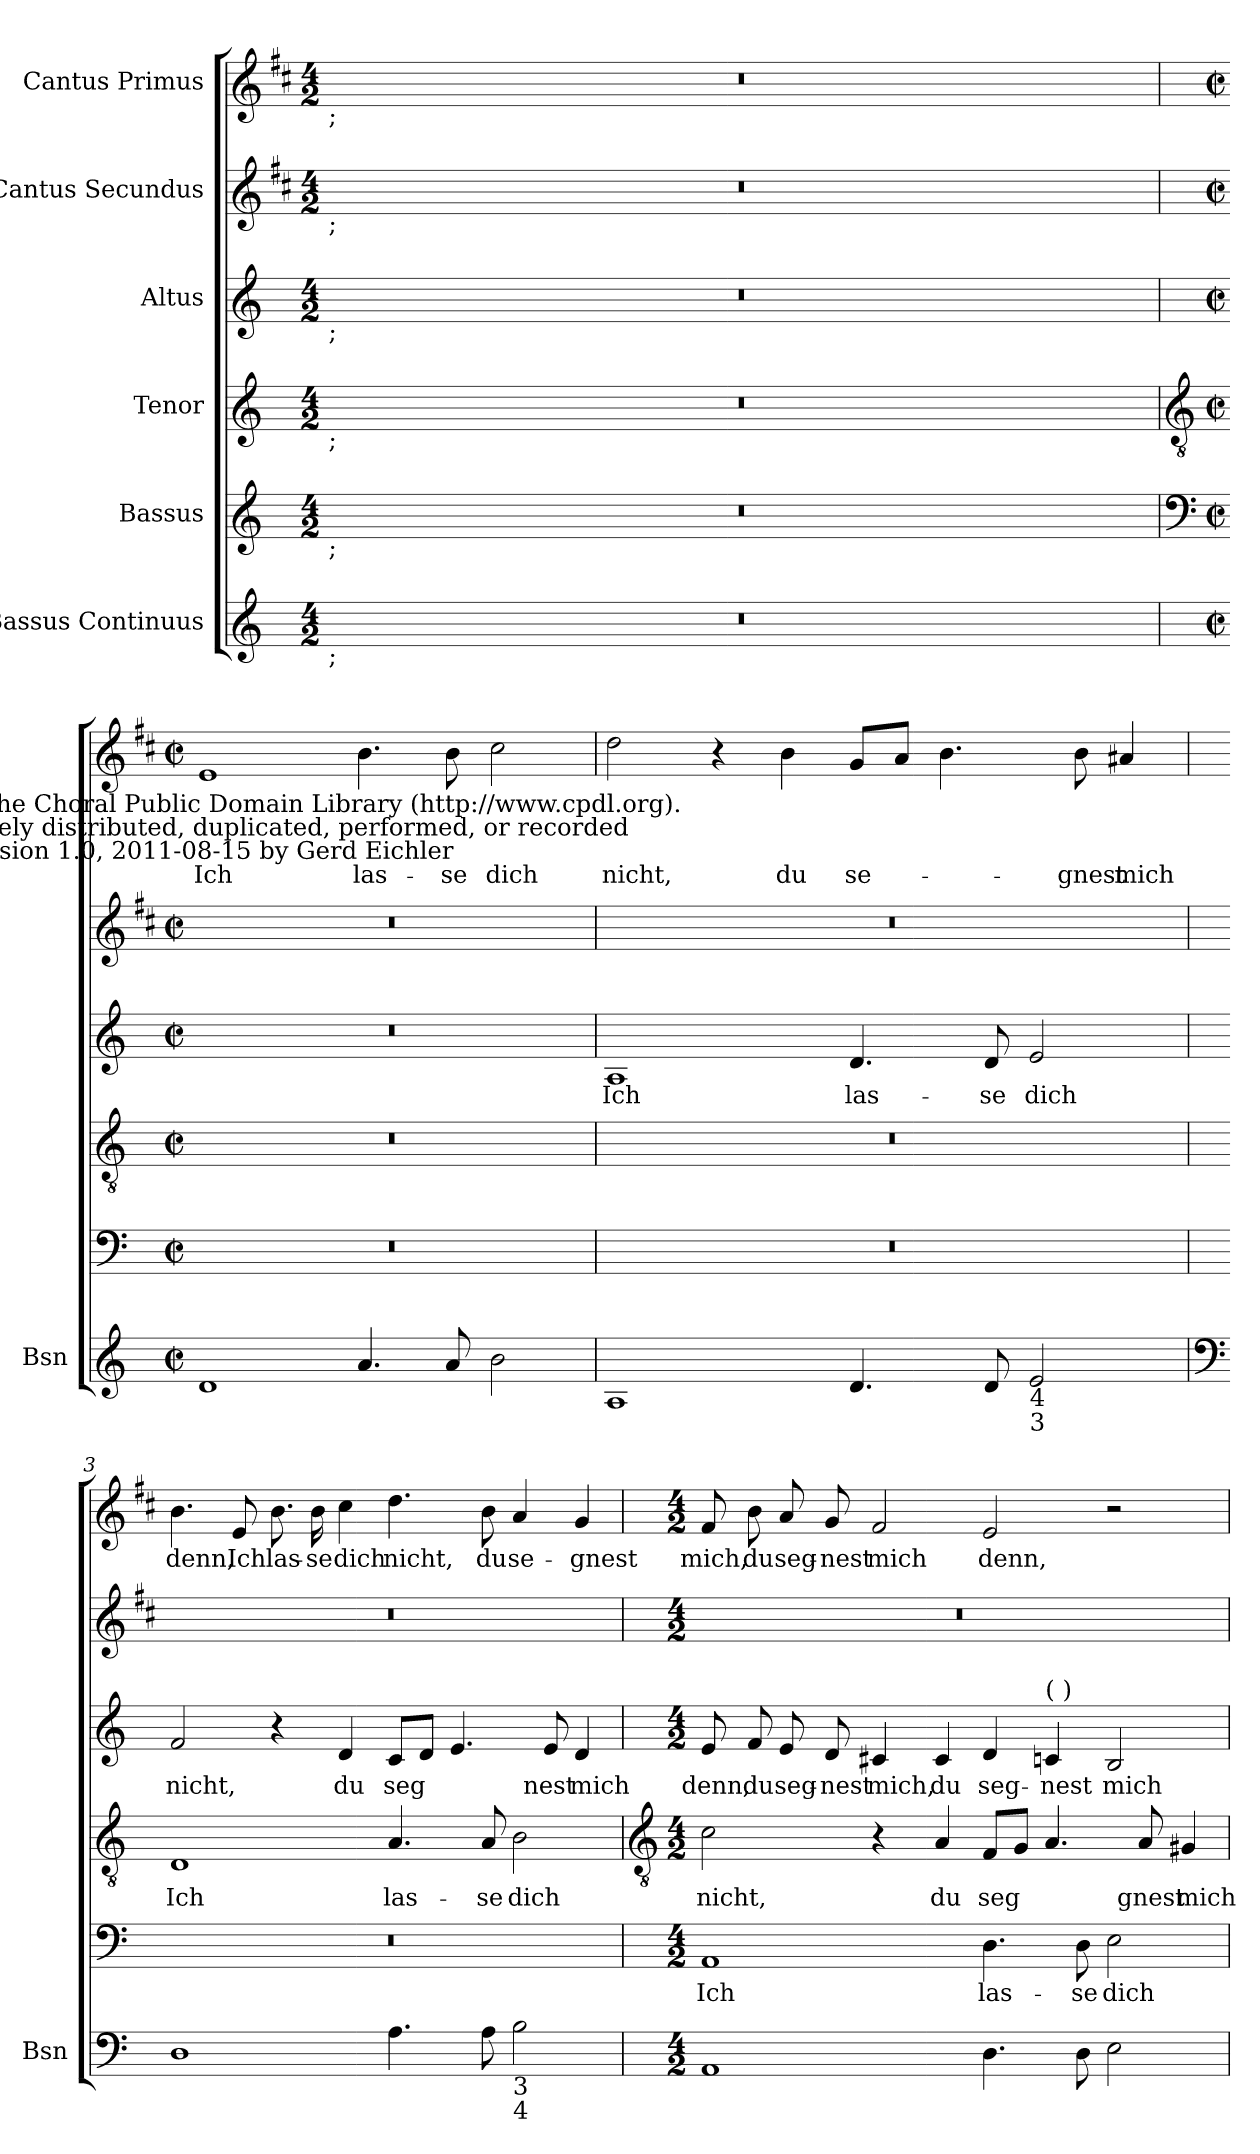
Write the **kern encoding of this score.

**kern	**kern	**text	**kern	**text	**kern	**text	**kern	**kern	**text
*part6	*part5	*part5	*part4	*part4	*part3	*part3	*part2	*part1	*part1
*staff6	*staff5	*staff5	*staff4	*staff4	*staff3	*staff3	*staff2	*staff1	*staff1
*I"Bassus Continuus	*I"Bassus	*	*I"Tenor	*	*I"Altus	*	*I"Cantus Secundus	*I"Cantus Primus	*
*I'Bsn	*	*	*	*	*	*	*	*	*
*clefG2	*clefG2	*	*clefG2	*	*clefG2	*	*clefG2	*clefG2	*
*	*	*	*	*	*	*	*ITrd1c2	*ITrd1c2	*
*k[]	*k[]	*	*k[]	*	*k[]	*	*k[]	*k[]	*
*C:	*C:	*	*C:	*	*C:	*	*C:	*C:	*
*M4/2	*M4/2	*	*M4/2	*	*M4/2	*	*M4/2	*M4/2	*
=	=	=	=	=	=	=	=	=	=
!	!	!	!	!	!	!	!	!LO:TX:b:t=;	!
!	!	!	!	!	!	!	!LO:TX:b:t=;	!	!
!	!	!	!	!	!LO:TX:b:t=;	!	!	!	!
!	!	!	!LO:TX:b:t=;	!	!	!	!	!	!
!	!LO:TX:b:t=;	!	!	!	!	!	!	!	!
!LO:TX:b:t=;	!	!	!	!	!	!	!	!	!
0r	0r	.	0r	.	0r	.	0r	0r	.
!!LO:LB:g=z
=1	=1	=1	=1	=1	=1	=1	=1	=1	=1
*	*clefF4	*	*clefGv2	*	*	*	*	*	*
*M4/2	*M4/2	*	*M4/2	*	*M4/2	*	*M4/2	*M4/2	*
*met(c|)	*met(c|)	*	*met(c|)	*	*met(c|)	*	*met(c|)	*met(c|)	*
!	!	!	!	!	!	!	!	!LO:TX:b:cj:t=Copyright © 2011 by the Choral Public Domain Library (http&colon;//www.cpdl.org).\nEdition may be freely distributed, duplicated, performed, or recorded\nRevision 1.0, 2011-08-15 by Gerd Eichler	!
!	!	!	!	!	!	!	!	!	!LO:LY:b
1d	0r	.	0r	.	0r	.	0r	1d	Ich
!	!	!	!	!	!	!	!	!	!LO:LY:b
4.a	.	.	.	.	.	.	.	4.a	las-
!	!	!	!	!	!	!	!	!	!LO:LY:b
8a	.	.	.	.	.	.	.	8a	-se
!	!	!	!	!	!	!	!	!	!LO:LY:b
2b	.	.	.	.	.	.	.	2b	dich
=2	=2	=2	=2	=2	=2	=2	=2	=2	=2
!	!	!	!	!	!	!LO:LY:b	!	!	!LO:LY:b
1A	0r	.	0r	.	1A	Ich	0r	2cc	nicht,
.	.	.	.	.	.	.	.	4r	.
!	!	!	!	!	!	!	!	!	!LO:LY:b
.	.	.	.	.	.	.	.	4a	du
!	!	!	!	!	!	!LO:LY:b	!	!	!LO:LY:b
4.d	.	.	.	.	4.d	las-	.	8fL	se-
.	.	.	.	.	.	.	.	8gJ	.
.	.	.	.	.	.	.	.	4.a	.
!	!	!	!	!	!	!LO:LY:b	!	!	!
8d	.	.	.	.	8d	-se	.	.	.
!LO:TX:b:t=4	!	!	!	!	!	!	!	!	!
!LO:TX:b:t=3	!	!	!	!	!	!	!	!	!
!	!	!	!	!	!	!LO:LY:b	!	!	!
2e	.	.	.	.	2e	dich	.	.	.
!	!	!	!	!	!	!	!	!	!LO:LY:b
.	.	.	.	.	.	.	.	8a	-gnest
!	!	!	!	!	!	!	!	!	!LO:LY:b
.	.	.	.	.	.	.	.	4g#X	mich
=3	=3	=3	=3	=3	=3	=3	=3	=3	=3
*clefF4	*	*	*	*	*	*	*	*	*
!	!	!	!	!LO:LY:b	!	!LO:LY:b	!	!	!LO:LY:b
1D	0r	.	1D	Ich	2f	nicht,	0r	4.a	denn,
!	!	!	!	!	!	!	!	!	!LO:LY:b
.	.	.	.	.	.	.	.	8d	Ich
!	!	!	!	!	!	!	!	!	!LO:LY:b
.	.	.	.	.	4r	.	.	8.a	las-
!	!	!	!	!	!	!	!	!	!LO:LY:b
.	.	.	.	.	.	.	.	16a	-se
!	!	!	!	!	!	!LO:LY:b	!	!	!LO:LY:b
.	.	.	.	.	4d	du	.	4b	dich
!	!	!	!	!LO:LY:b	!	!LO:LY:b	!	!	!LO:LY:b
4.A	.	.	4.A	las-	8cL	seg	.	4.cc	nicht,
.	.	.	.	.	8dJ	.	.	.	.
.	.	.	.	.	4.e	.	.	.	.
!	!	!	!	!LO:LY:b	!	!	!	!	!LO:LY:b
8A	.	.	8A	-se	.	.	.	8a	du
!LO:TX:b:t=3	!	!	!	!	!	!	!	!	!
!LO:TX:b:t=4	!	!	!	!	!	!	!	!	!
!	!	!	!	!LO:LY:b	!	!	!	!	!LO:LY:b
2B	.	.	2B	dich	.	.	.	4g	se-
!	!	!	!	!	!	!LO:LY:b	!	!	!
.	.	.	.	.	8e	nest	.	.	.
!	!	!	!	!	!	!LO:LY:b	!	!	!LO:LY:b
.	.	.	.	.	4d	mich	.	4f	-gnest
!!LO:LB:g=z
=4	=4	=4	=4	=4	=4	=4	=4	=4	=4
*	*	*	*clefGv2	*	*	*	*	*	*
*M4/2	*M4/2	*	*M4/2	*	*M4/2	*	*M4/2	*M4/2	*
!	!	!LO:LY:b	!	!LO:LY:b	!	!LO:LY:b	!	!	!LO:LY:b
1AA	1AA	Ich	2c	nicht,	8e	denn,	0r	8e	mich,
!	!	!	!	!	!	!LO:LY:b	!	!	!LO:LY:b
.	.	.	.	.	8f	du	.	8a	du
!	!	!	!	!	!	!LO:LY:b	!	!	!LO:LY:b
.	.	.	.	.	8e	seg-	.	8g	seg-
!	!	!	!	!	!	!LO:LY:b	!	!	!LO:LY:b
.	.	.	.	.	8d	-nest	.	8f	-nest
!	!	!	!	!	!	!LO:LY:b	!	!	!LO:LY:b
.	.	.	4r	.	4c#X	mich,	.	2e	mich
!	!	!	!	!LO:LY:b	!	!LO:LY:b	!	!	!
.	.	.	4A	du	4c#	du	.	.	.
!	!	!LO:LY:b	!	!LO:LY:b	!	!LO:LY:b	!	!	!LO:LY:b
4.D	4.D	las-	8FL	seg	4d	seg-	.	2d	denn,
.	.	.	8GJ	.	.	.	.	.	.
!	!	!	!	!	!LO:TX:a:t=(  )	!	!	!	!
!	!	!	!	!	!	!LO:LY:b	!	!	!
.	.	.	4.A	.	4c	-nest	.	.	.
!	!	!LO:LY:b	!	!	!	!	!	!	!
8D	8D	-se	.	.	.	.	.	.	.
!	!	!LO:LY:b	!	!	!	!LO:LY:b	!	!	!
2E	2E	dich	.	.	2B	mich	.	2r	.
!	!	!	!	!LO:LY:b	!	!	!	!	!
.	.	.	8A	gnest	.	.	.	.	.
!	!	!	!	!LO:LY:b	!	!	!	!	!
.	.	.	4G#X	mich	.	.	.	.	.
=	=	=	=	=	=	=	=	=	=
*-	*-	*-	*-	*-	*-	*-	*-	*-	*-
